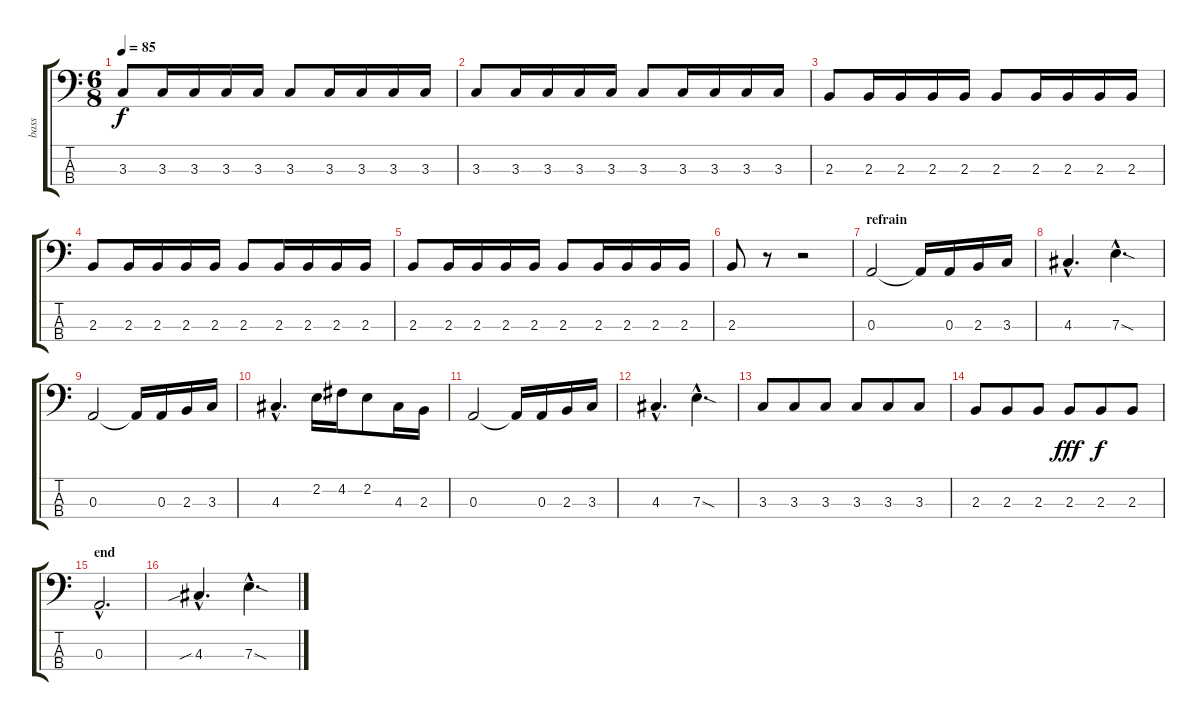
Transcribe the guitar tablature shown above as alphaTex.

\track ("bass" "bass") {instrument electricbassfinger}
\staff {score tabs}
\tuning (G2 D2 A1 E1) {hide}
\ts (6 8)
\tempo 85
\clef f4
\ks c
3.3.8{dy f} 3.3.16 3.3.16 3.3.16 3.3.16 3.3.8 3.3.16 3.3.16 3.3.16 3.3.16 |
3.3.8 3.3.16 3.3.16 3.3.16 3.3.16 3.3.8 3.3.16 3.3.16 3.3.16 3.3.16 |
2.3.8 2.3.16 2.3.16 2.3.16 2.3.16 2.3.8 2.3.16 2.3.16 2.3.16 2.3.16 |
2.3.8 2.3.16 2.3.16 2.3.16 2.3.16 2.3.8 2.3.16 2.3.16 2.3.16 2.3.16 |
2.3.8 2.3.16 2.3.16 2.3.16 2.3.16 2.3.8 2.3.16 2.3.16 2.3.16 2.3.16 |
2.3.8 r.8 r.2 |
\section ("" "refrain")
0.3.2 0.3{t}.16 0.3.16 2.3.16 3.3.16 |
4.3{hac}.4{d} 7.3{sod hac}.4{d} |
0.3.2 0.3{t}.16 0.3.16 2.3.16 3.3.16 |
4.3{hac}.4{d} 2.2.16 4.2.16 2.2.8 4.3.16 2.3.16 |
0.3.2 0.3{t}.16 0.3.16 2.3.16 3.3.16 |
4.3{hac}.4{d} 7.3{sod hac}.4{d} |
3.3.8 3.3.8 3.3.8 3.3.8 3.3.8 3.3.8 |
2.3.8 2.3.8 2.3.8 2.3.8{dy fff} 2.3.8{dy f} 2.3.8 |
\section ("" "end")
0.3{hac}.2{d} |
4.3{sib hac}.4{d} 7.3{sod hac}.4{d}
